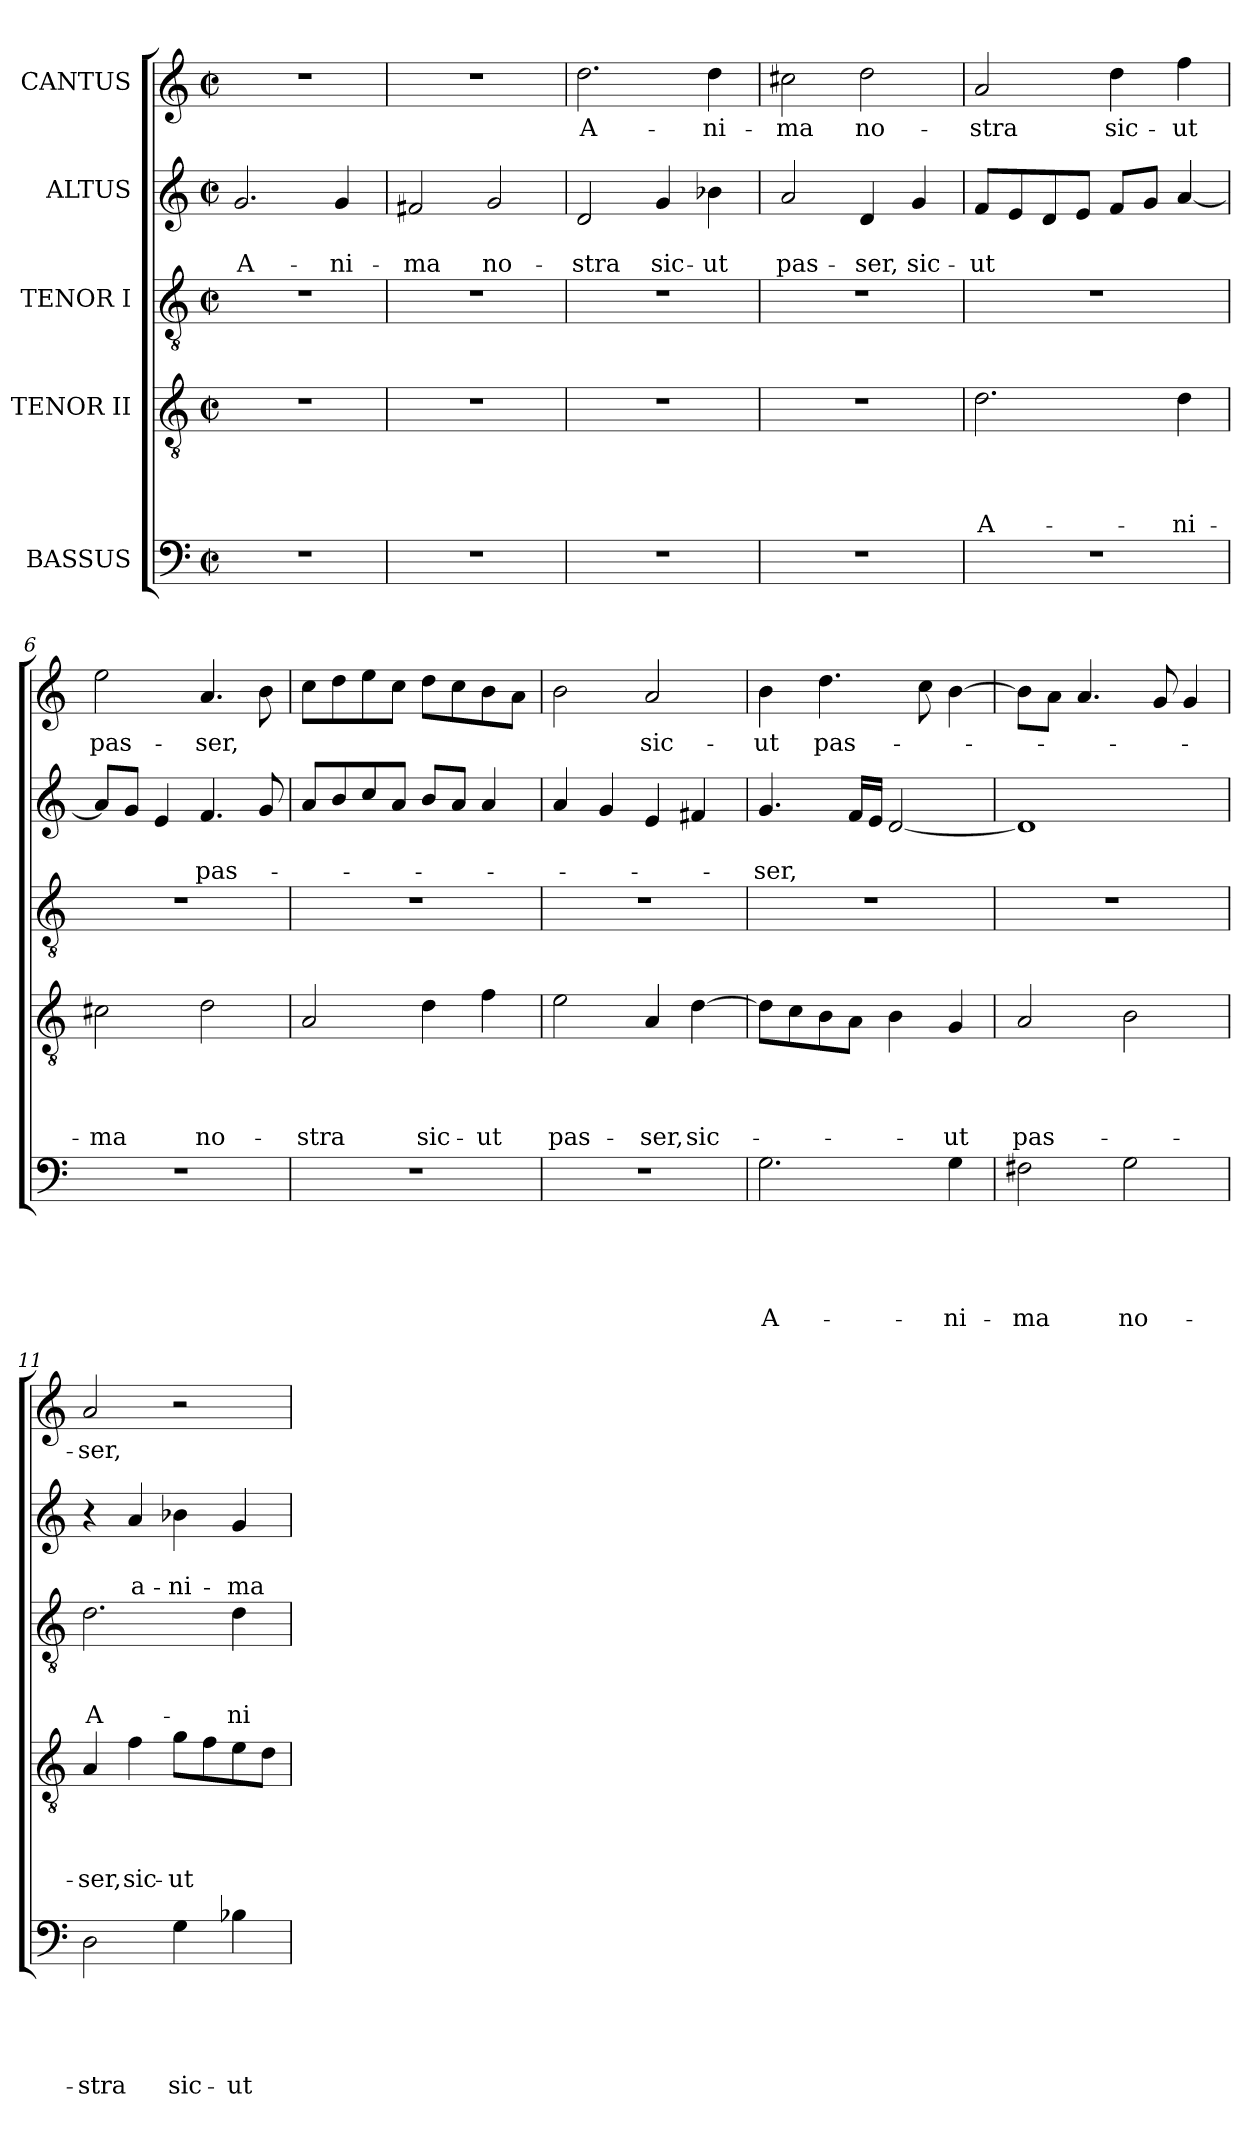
**kern	**text	**text	**text	**text	**text	**kern	**text	**text	**text	**text	**kern	**text	**text	**text	**kern	**text	**text	**kern	**text
*part5	*part5	*part5	*part5	*part5	*part5	*part4	*part4	*part4	*part4	*part4	*part3	*part3	*part3	*part3	*part2	*part2	*part2	*part1	*part1
*staff5	*staff5	*staff5	*staff5	*staff5	*staff5	*staff4	*staff4	*staff4	*staff4	*staff4	*staff3	*staff3	*staff3	*staff3	*staff2	*staff2	*staff2	*staff1	*staff1
*I"BASSUS	*	*	*	*	*	*I"TENOR II	*	*	*	*	*I"TENOR I	*	*	*	*I"ALTUS	*	*	*I"CANTUS	*
*clefF4	*	*	*	*	*	*clefGv2	*	*	*	*	*clefGv2	*	*	*	*clefG2	*	*	*clefG2	*
*k[]	*	*	*	*	*	*k[]	*	*	*	*	*k[]	*	*	*	*k[]	*	*	*k[]	*
*C:	*	*	*	*	*	*C:	*	*	*	*	*C:	*	*	*	*C:	*	*	*C:	*
*M2/2	*	*	*	*	*	*M2/2	*	*	*	*	*M2/2	*	*	*	*M2/2	*	*	*M2/2	*
*met(c|)	*	*	*	*	*	*met(c|)	*	*	*	*	*met(c|)	*	*	*	*met(c|)	*	*	*met(c|)	*
=1	=1	=1	=1	=1	=1	=1	=1	=1	=1	=1	=1	=1	=1	=1	=1	=1	=1	=1	=1
1r	.	.	.	.	.	1r	.	.	.	.	1r	.	.	.	2.g/	.	A-	1r	.
.	.	.	.	.	.	.	.	.	.	.	.	.	.	.	4g/	.	-ni-	.	.
=2	=2	=2	=2	=2	=2	=2	=2	=2	=2	=2	=2	=2	=2	=2	=2	=2	=2	=2	=2
1r	.	.	.	.	.	1r	.	.	.	.	1r	.	.	.	2f#X/	.	-ma	1r	.
.	.	.	.	.	.	.	.	.	.	.	.	.	.	.	2g/	.	no-	.	.
=3	=3	=3	=3	=3	=3	=3	=3	=3	=3	=3	=3	=3	=3	=3	=3	=3	=3	=3	=3
1r	.	.	.	.	.	1r	.	.	.	.	1r	.	.	.	2d/	.	-stra	2.dd\	A-
.	.	.	.	.	.	.	.	.	.	.	.	.	.	.	4g/	.	sic-	.	.
.	.	.	.	.	.	.	.	.	.	.	.	.	.	.	4b-\	.	-ut	4dd\	-ni-
=4	=4	=4	=4	=4	=4	=4	=4	=4	=4	=4	=4	=4	=4	=4	=4	=4	=4	=4	=4
1r	.	.	.	.	.	1r	.	.	.	.	1r	.	.	.	2a/	.	pas-	2cc#X\	-ma
.	.	.	.	.	.	.	.	.	.	.	.	.	.	.	4d/	.	-ser,	2dd\	no-
.	.	.	.	.	.	.	.	.	.	.	.	.	.	.	4g/	.	sic-	.	.
=5	=5	=5	=5	=5	=5	=5	=5	=5	=5	=5	=5	=5	=5	=5	=5	=5	=5	=5	=5
1r	.	.	.	.	.	2.d\	.	.	.	A-	1r	.	.	.	8f/L	.	-ut	2a/	-stra
.	.	.	.	.	.	.	.	.	.	.	.	.	.	.	8e/	.	.	.	.
.	.	.	.	.	.	.	.	.	.	.	.	.	.	.	8d/	.	.	.	.
.	.	.	.	.	.	.	.	.	.	.	.	.	.	.	8e/J	.	.	.	.
.	.	.	.	.	.	.	.	.	.	.	.	.	.	.	8f/L	.	.	4dd\	sic-
.	.	.	.	.	.	.	.	.	.	.	.	.	.	.	8g/J	.	.	.	.
.	.	.	.	.	.	4d\	.	.	.	-ni-	.	.	.	.	[4a/	.	.	4ff\	-ut
!!LO:LB:g=z
=6	=6	=6	=6	=6	=6	=6	=6	=6	=6	=6	=6	=6	=6	=6	=6	=6	=6	=6	=6
1r	.	.	.	.	.	2c#X\	.	.	.	-ma	1r	.	.	.	8a/L]	.	.	2ee\	pas-
.	.	.	.	.	.	.	.	.	.	.	.	.	.	.	8g/J	.	.	.	.
.	.	.	.	.	.	.	.	.	.	.	.	.	.	.	4e/	.	.	.	.
.	.	.	.	.	.	2d\	.	.	.	no-	.	.	.	.	4.f/	.	pas-	4.a/	-ser,
.	.	.	.	.	.	.	.	.	.	.	.	.	.	.	8g/	.	.	8b\	.
=7	=7	=7	=7	=7	=7	=7	=7	=7	=7	=7	=7	=7	=7	=7	=7	=7	=7	=7	=7
1r	.	.	.	.	.	2A/	.	.	.	-stra	1r	.	.	.	8a/L	.	.	8cc\L	.
.	.	.	.	.	.	.	.	.	.	.	.	.	.	.	8b/	.	.	8dd\	.
.	.	.	.	.	.	.	.	.	.	.	.	.	.	.	8cc/	.	.	8ee\	.
.	.	.	.	.	.	.	.	.	.	.	.	.	.	.	8a/J	.	.	8cc\J	.
.	.	.	.	.	.	4d\	.	.	.	sic-	.	.	.	.	8b/L	.	.	8dd\L	.
.	.	.	.	.	.	.	.	.	.	.	.	.	.	.	8a/J	.	.	8cc\	.
.	.	.	.	.	.	4f\	.	.	.	-ut	.	.	.	.	4a/	.	.	8b\	.
.	.	.	.	.	.	.	.	.	.	.	.	.	.	.	.	.	.	8a\J	.
=8	=8	=8	=8	=8	=8	=8	=8	=8	=8	=8	=8	=8	=8	=8	=8	=8	=8	=8	=8
1r	.	.	.	.	.	2e\	.	.	.	pas-	1r	.	.	.	4a/	.	.	2b\	.
.	.	.	.	.	.	.	.	.	.	.	.	.	.	.	4g/	.	.	.	.
.	.	.	.	.	.	4A/	.	.	.	-ser,	.	.	.	.	4e/	.	.	2a/	sic-
.	.	.	.	.	.	[4d\	.	.	.	sic-	.	.	.	.	4f#/	.	.	.	.
=9	=9	=9	=9	=9	=9	=9	=9	=9	=9	=9	=9	=9	=9	=9	=9	=9	=9	=9	=9
2.G\	.	.	.	.	A-	8d\L]	.	.	.	.	1r	.	.	.	4.g/	.	-ser,	4b\	-ut
.	.	.	.	.	.	8c\	.	.	.	.	.	.	.	.	.	.	.	.	.
.	.	.	.	.	.	8B\	.	.	.	.	.	.	.	.	.	.	.	4.dd\	pas-
.	.	.	.	.	.	8A\J	.	.	.	.	.	.	.	.	16f/LL	.	.	.	.
.	.	.	.	.	.	.	.	.	.	.	.	.	.	.	16e/JJ	.	.	.	.
.	.	.	.	.	.	4B\	.	.	.	.	.	.	.	.	[2d/	.	.	.	.
.	.	.	.	.	.	.	.	.	.	.	.	.	.	.	.	.	.	8cc\	.
4G\	.	.	.	.	-ni-	4G/	.	.	.	-ut	.	.	.	.	.	.	.	[4b\	.
=10	=10	=10	=10	=10	=10	=10	=10	=10	=10	=10	=10	=10	=10	=10	=10	=10	=10	=10	=10
2F#X\	.	.	.	.	-ma	2A/	.	.	.	pas-	1r	.	.	.	1d]	.	.	8b\L]	.
.	.	.	.	.	.	.	.	.	.	.	.	.	.	.	.	.	.	8a\J	.
.	.	.	.	.	.	.	.	.	.	.	.	.	.	.	.	.	.	4.a/	.
2G\	.	.	.	.	no-	2B\	.	.	.	.	.	.	.	.	.	.	.	.	.
.	.	.	.	.	.	.	.	.	.	.	.	.	.	.	.	.	.	8g/	.
.	.	.	.	.	.	.	.	.	.	.	.	.	.	.	.	.	.	4g/	.
=11	=11	=11	=11	=11	=11	=11	=11	=11	=11	=11	=11	=11	=11	=11	=11	=11	=11	=11	=11
2D\	.	.	.	.	-stra	4A/	.	.	.	-ser,	2.d\	.	.	A-	4r	.	.	2a/	-ser,
.	.	.	.	.	.	4f\	.	.	.	sic-	.	.	.	.	4a/	.	a-	.	.
4G\	.	.	.	.	sic-	8g\L	.	.	.	-ut	.	.	.	.	4b-\	.	-ni-	2r	.
.	.	.	.	.	.	8f\	.	.	.	.	.	.	.	.	.	.	.	.	.
4B-\	.	.	.	.	-ut	8e\	.	.	.	.	4d\	.	.	-ni-	4g/	.	-ma	.	.
.	.	.	.	.	.	8d\J	.	.	.	.	.	.	.	.	.	.	.	.	.
=	=	=	=	=	=	=	=	=	=	=	=	=	=	=	=	=	=	=	=
*-	*-	*-	*-	*-	*-	*-	*-	*-	*-	*-	*-	*-	*-	*-	*-	*-	*-	*-	*-
